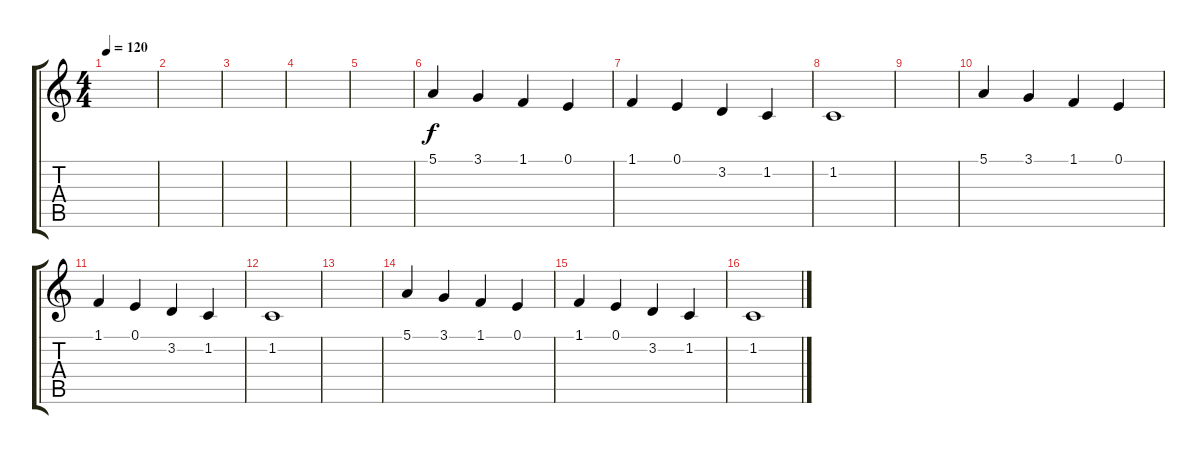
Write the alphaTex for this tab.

\track "" {instrument choiraahs}
\staff {score tabs}
\tuning (E4 B3 G3 D3 A2 E2) {hide}
\ts (4 4)
\tempo 120
\clef g2
\ks c
|
|
|
|
|
5.1.4 3.1.4 1.1.4 0.1.4 |
1.1.4 0.1.4 3.2.4 1.2.4 |
1.2.1 |
|
5.1.4 3.1.4 1.1.4 0.1.4 |
1.1.4 0.1.4 3.2.4 1.2.4 |
1.2.1 |
|
5.1.4 3.1.4 1.1.4 0.1.4 |
1.1.4 0.1.4 3.2.4 1.2.4 |
1.2.1
